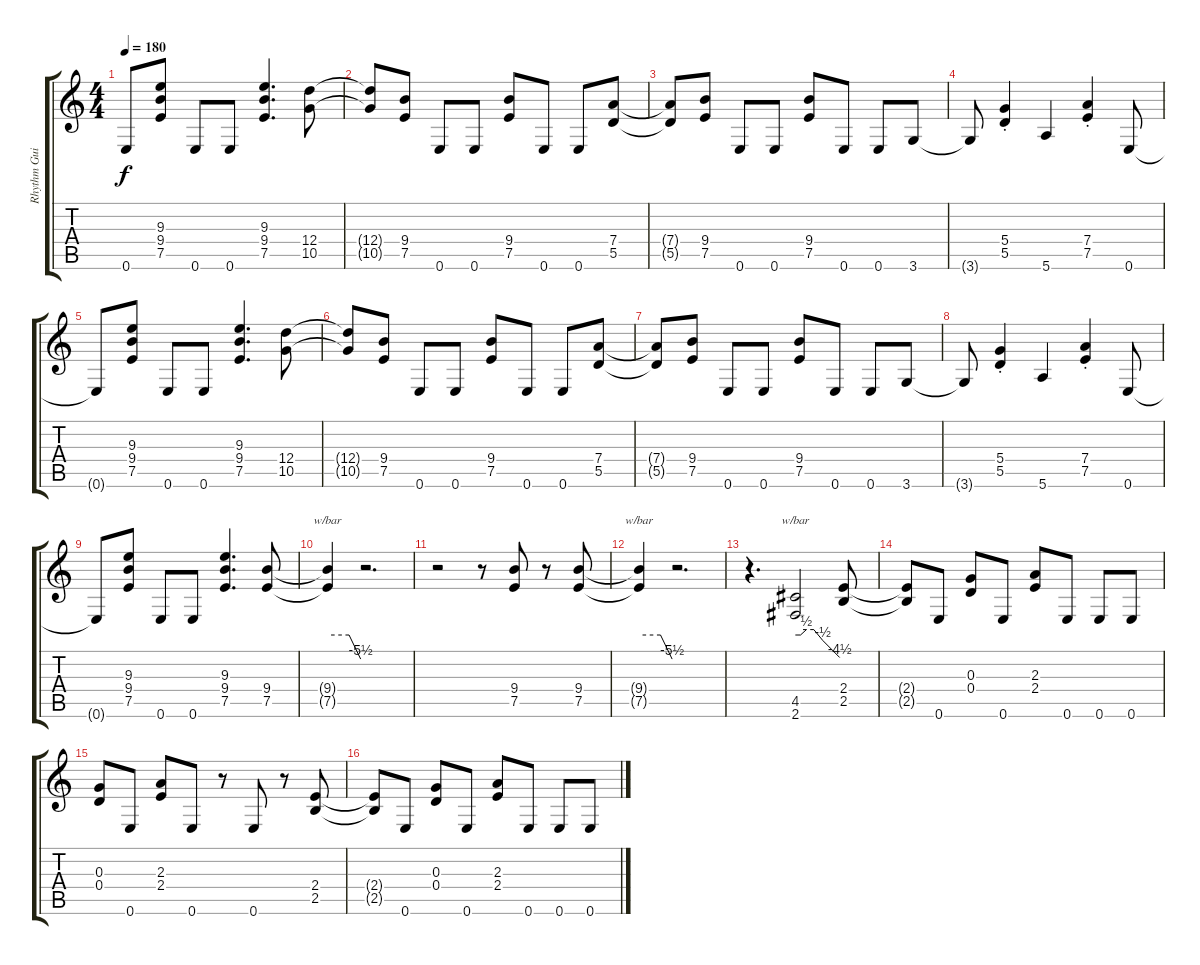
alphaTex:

\track ("Rhythm Guitar" "Rhythm Gui") {instrument distortionguitar}
\staff {score tabs}
\tuning (E4 B3 G3 D3 A2 E2) {hide}
\ts (4 4)
\tempo 180
\clef g2
\ks c
0.6{t}.8{dy f} (9.3 9.4 7.5).8 0.6.8 0.6.8 (9.3 9.4 7.5).4{d} (12.4 10.5).8 |
(12.4{t} 10.5{t}).8 (9.4 7.5).8 0.6.8 0.6.8 (9.4 7.5).8 0.6.8 0.6.8 (7.4 5.5).8 |
(7.4{t} 5.5{t}).8 (9.4 7.5).8 0.6.8 0.6.8 (9.4 7.5).8 0.6.8 0.6.8 3.6.8 |
3.6{t}.8 (5.4{st} 5.5).4 5.6.4 (7.4{st} 7.5).4 0.6.8 |
0.6{t}.8 (9.3 9.4 7.5).8 0.6.8 0.6.8 (9.3 9.4 7.5).4{d} (12.4 10.5).8 |
(12.4{t} 10.5{t}).8 (9.4 7.5).8 0.6.8 0.6.8 (9.4 7.5).8 0.6.8 0.6.8 (7.4 5.5).8 |
(7.4{t} 5.5{t}).8 (9.4 7.5).8 0.6.8 0.6.8 (9.4 7.5).8 0.6.8 0.6.8 3.6.8 |
3.6{t}.8 (5.4{st} 5.5).4 5.6.4 (7.4{st} 7.5).4 0.6.8 |
0.6{t}.8 (9.3 9.4 7.5).8 0.6.8 0.6.8 (9.3 9.4 7.5).4{d} (9.4 7.5).8 |
(9.4{t} 7.5{t}).4{tbe (custom default 0 0 39 0 60 -22)} r.2{d} |
r.2 r.8 (9.4 7.5).8 r.8 (9.4 7.5).8 |
(9.4{t} 7.5{t}).4{tbe (custom default 0 0 39 0 60 -22)} r.2{d} |
r.4{d} (4.5 2.6).2{tbe (custom default 0 0 7 0 15 2 25 2 37 -2 60 -18) volume 15} (2.4 2.5).8{volume 10} |
(2.4{t} 2.5{t}).8 0.6.8 (0.3 0.4).8 0.6.8 (2.3 2.4).8 0.6.8 0.6.8 0.6.8 |
(0.3 0.4).8 0.6.8 (2.3 2.4).8 0.6.8 r.8 0.6.8 r.8 (2.4 2.5).8 |
(2.4{t} 2.5{t}).8 0.6.8 (0.3 0.4).8 0.6.8 (2.3 2.4).8 0.6.8 0.6.8 0.6.8
